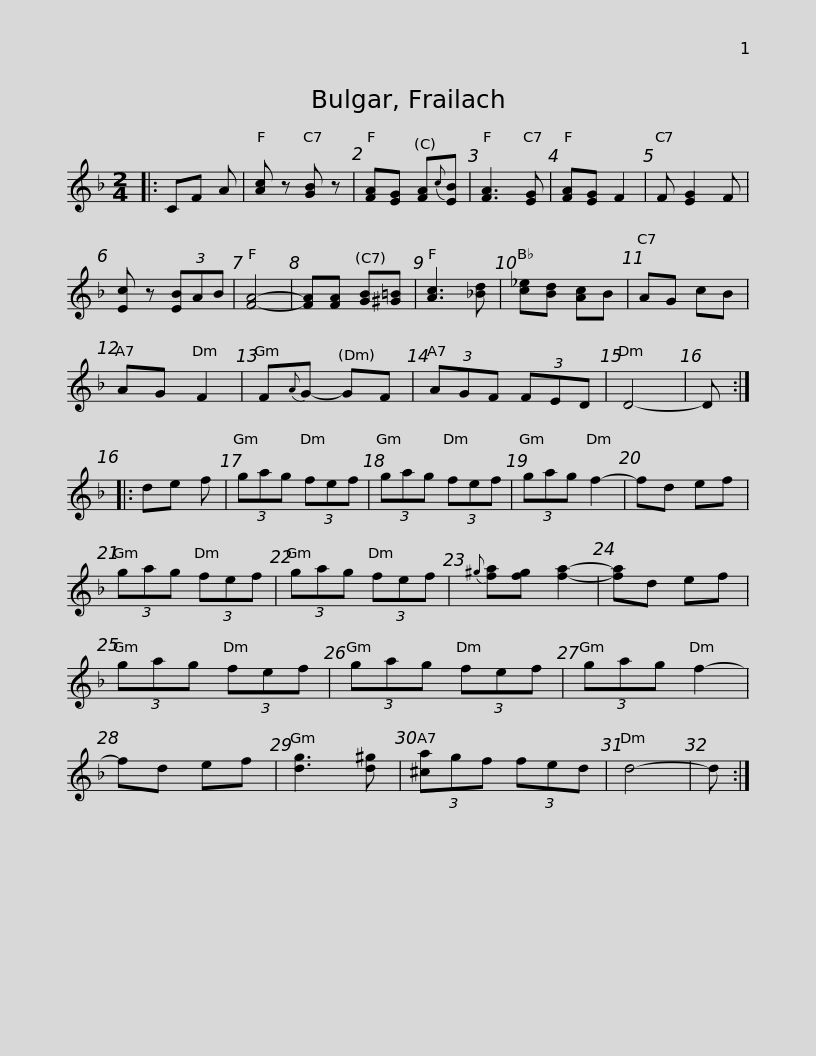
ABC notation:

X:1
L:1/8
M:2/4
I:linebreak $
K:F
V:1 treble
V:1
|: CF A | [Ac] z [GB] z | [FA][EG] [FA]{c}[EB] | [FA]3 [EG] | [FA][EG] F2 | %5
 F [EG]2 F | [Ec] z (3[EB]AB | [FA]4- | [FA][FA] [GB][^G=B] | [Ac]3 [_Bd] |$ %10
 [c_e][Bd] [Ac]B | AG cB | AG F2 | F{A}G- GF | (3AGF (3FED | %15
 D4- | D :: de f | (3gag (3fef | (3gag (3fef |$ %20
 (3gag f2- | fd ef | (3gag (3fef | (3gag (3fef |{^g} [fa][fg] [fa]2- | %25
 [fa]d ef | (3gag (3fef | (3gag (3fef |$ (3gag f2- | fd ef | %30
 [dg]3 [d^g] | (3[^ca]gf (3fed | d4- | d :| %34
